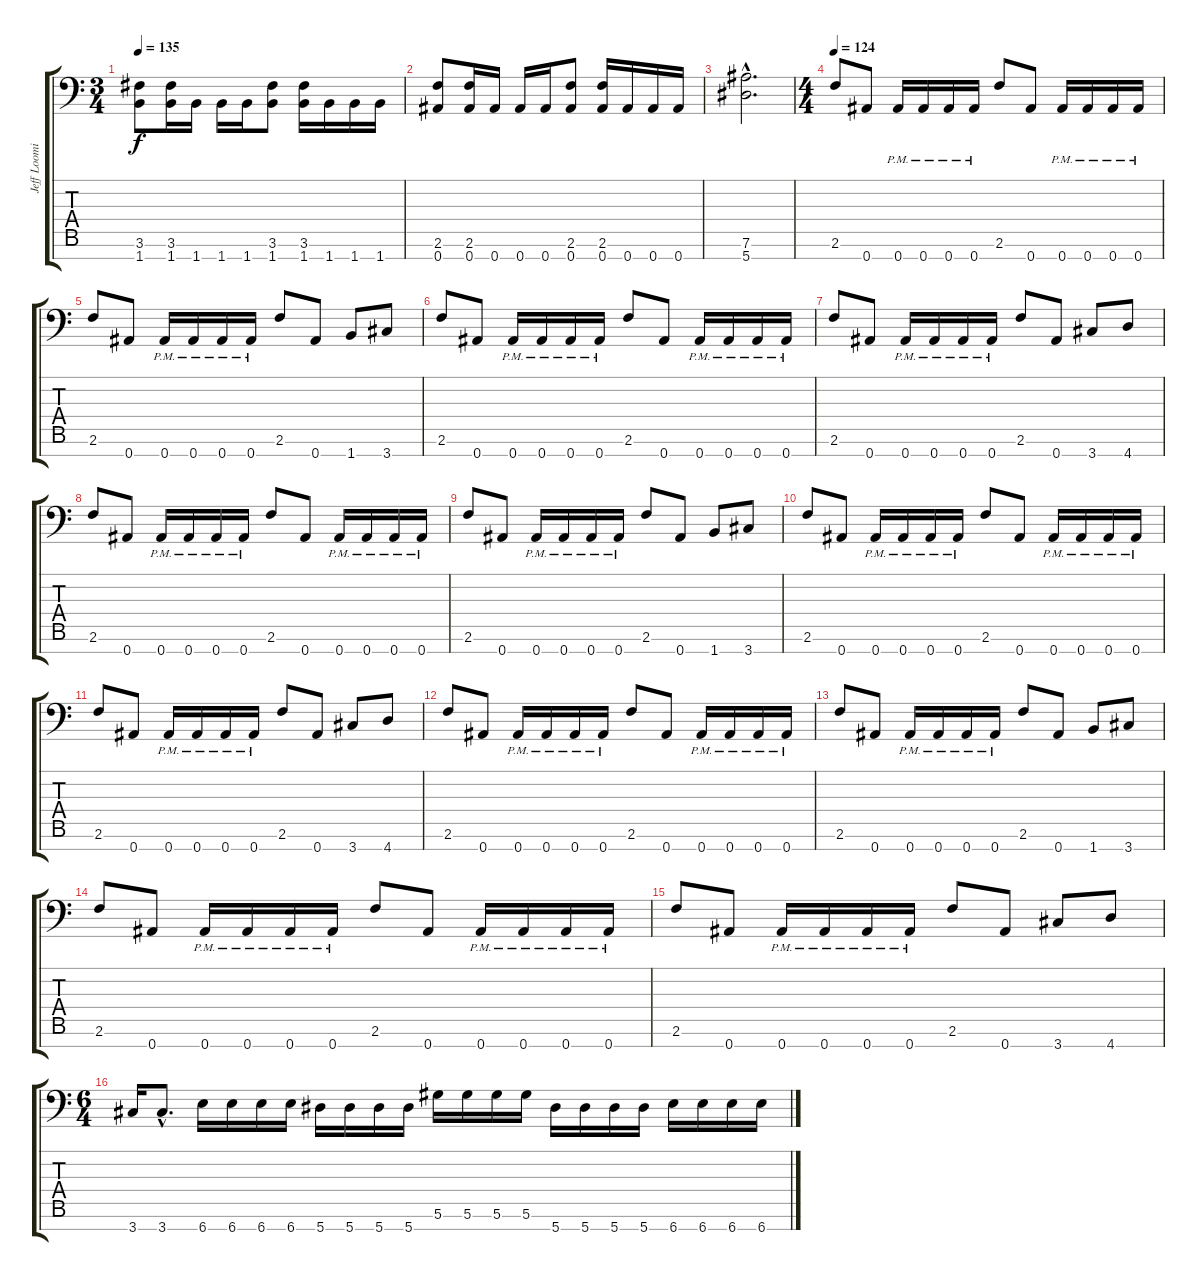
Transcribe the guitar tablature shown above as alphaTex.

\track ("Jeff Loomis Rhythm" "Jeff Loomi") {instrument distortionguitar}
\staff {score tabs}
\tuning (Eb4 Bb3 Gb3 Db3 Ab2 Eb2 Bb1) {hide}
\ts (3 4)
\tempo 135
\clef f4
\ks c
(3.6 1.7).8{dy f} (3.6 1.7).16 1.7.16 1.7.16 1.7.16 (3.6 1.7).8 (3.6 1.7).16 1.7.16 1.7.16 1.7.16 |
(2.6 0.7).8 (2.6 0.7).16 0.7.16 0.7.16 0.7.16 (2.6 0.7).8 (2.6 0.7).16 0.7.16 0.7.16 0.7.16 |
(7.6{hac} 5.7{hac}).2{d} |
\ts (4 4)
\tempo 124
2.6.8 0.7.8 0.7{pm}.16 0.7{pm}.16 0.7{pm}.16 0.7{pm}.16 2.6.8 0.7.8 0.7{pm}.16 0.7{pm}.16 0.7{pm}.16 0.7{pm}.16 |
2.6.8 0.7.8 0.7{pm}.16 0.7{pm}.16 0.7{pm}.16 0.7{pm}.16 2.6.8 0.7.8 1.7.8 3.7.8 |
2.6.8 0.7.8 0.7{pm}.16 0.7{pm}.16 0.7{pm}.16 0.7{pm}.16 2.6.8 0.7.8 0.7{pm}.16 0.7{pm}.16 0.7{pm}.16 0.7{pm}.16 |
2.6.8 0.7.8 0.7{pm}.16 0.7{pm}.16 0.7{pm}.16 0.7{pm}.16 2.6.8 0.7.8 3.7.8 4.7.8 |
2.6.8 0.7.8 0.7{pm}.16 0.7{pm}.16 0.7{pm}.16 0.7{pm}.16 2.6.8 0.7.8 0.7{pm}.16 0.7{pm}.16 0.7{pm}.16 0.7{pm}.16 |
2.6.8 0.7.8 0.7{pm}.16 0.7{pm}.16 0.7{pm}.16 0.7{pm}.16 2.6.8 0.7.8 1.7.8 3.7.8 |
2.6.8 0.7.8 0.7{pm}.16 0.7{pm}.16 0.7{pm}.16 0.7{pm}.16 2.6.8 0.7.8 0.7{pm}.16 0.7{pm}.16 0.7{pm}.16 0.7{pm}.16 |
2.6.8 0.7.8 0.7{pm}.16 0.7{pm}.16 0.7{pm}.16 0.7{pm}.16 2.6.8 0.7.8 3.7.8 4.7.8 |
2.6.8 0.7.8 0.7{pm}.16 0.7{pm}.16 0.7{pm}.16 0.7{pm}.16 2.6.8 0.7.8 0.7{pm}.16 0.7{pm}.16 0.7{pm}.16 0.7{pm}.16 |
2.6.8 0.7.8 0.7{pm}.16 0.7{pm}.16 0.7{pm}.16 0.7{pm}.16 2.6.8 0.7.8 1.7.8 3.7.8 |
2.6.8 0.7.8 0.7{pm}.16 0.7{pm}.16 0.7{pm}.16 0.7{pm}.16 2.6.8 0.7.8 0.7{pm}.16 0.7{pm}.16 0.7{pm}.16 0.7{pm}.16 |
2.6.8 0.7.8 0.7{pm}.16 0.7{pm}.16 0.7{pm}.16 0.7{pm}.16 2.6.8 0.7.8 3.7.8 4.7.8 |
\ts (6 4)
3.7.16 3.7{hac}.8{d} 6.7.16 6.7.16 6.7.16 6.7.16 5.7.16 5.7.16 5.7.16 5.7.16 5.6.16 5.6.16 5.6.16 5.6.16 5.7.16 5.7.16 5.7.16 5.7.16 6.7.16 6.7.16 6.7.16 6.7.16
